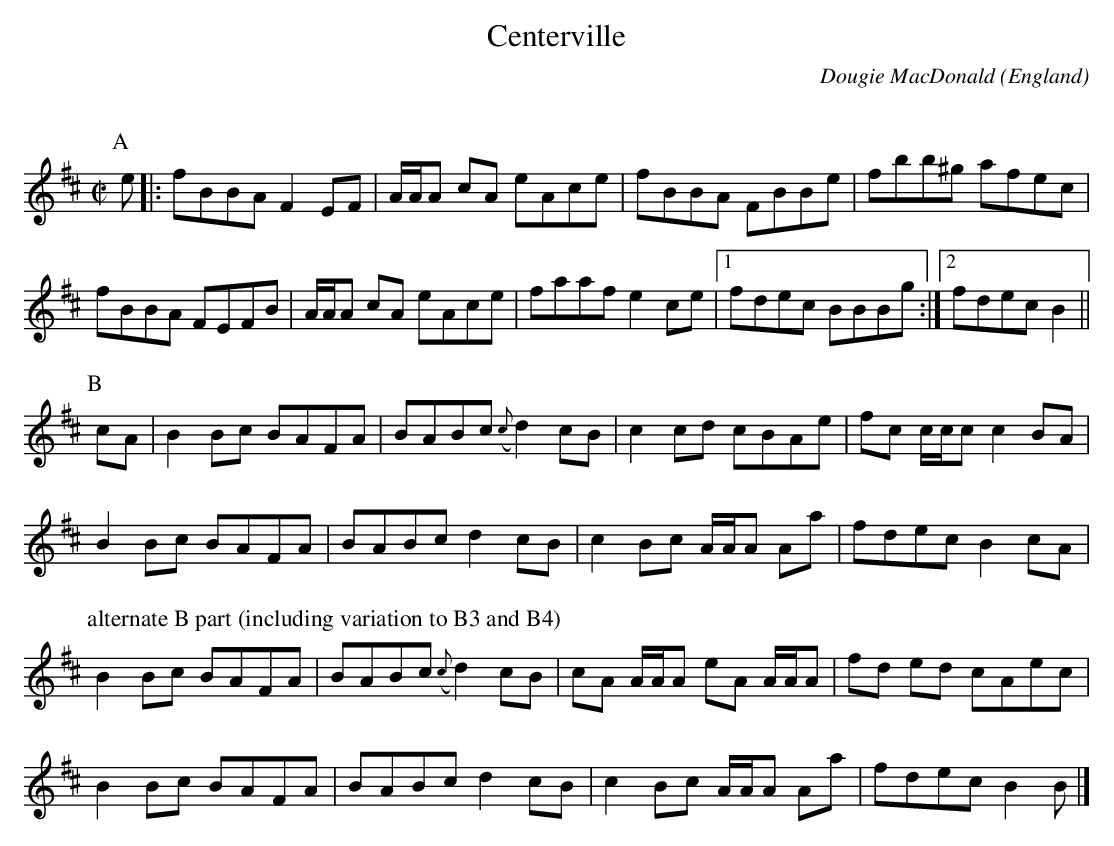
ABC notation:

X:1
T:Centerville
C:Dougie MacDonald
Q:333
O:England
L:1/8
M:C|
K:Bminor
P:A
e|:fBBA F2 EF|A/A/A cA eAce|fBBA FBBe|fbb^g afec|
fBBA FEFB|A/A/A cA eAce|faaf e2 ce|[1fdec BBBg:|[2fdec B2||
P:B
cA|B2 Bc BAFA|BABc ({c}d2) cB|c2 cd cBAe|fc c/c/c c2BA|
B2 Bc BAFA|BABc d2 cB|c2 Bc A/A/A Aa|fdec B2 cA|
P:alternate B part (including variation to B3 and B4)
B2 Bc BAFA|BABc ({c}d2) cB|cA A/A/A eA A/A/A| fd ed cAec|
B2 Bc BAFA|BABc d2 cB|c2 Bc A/A/A Aa|fdec B2 B|]
